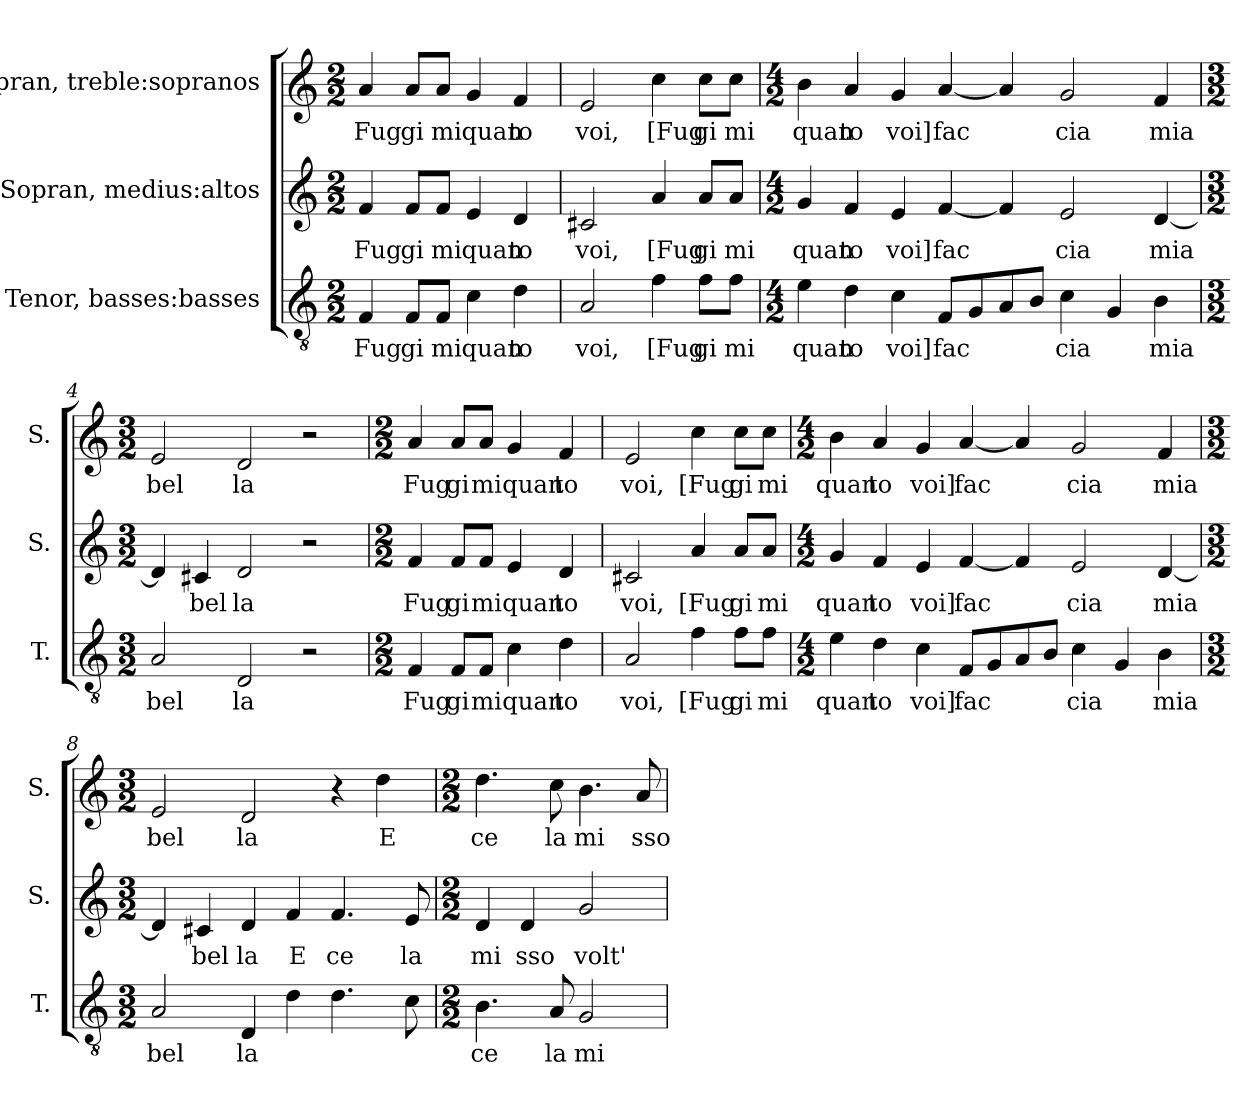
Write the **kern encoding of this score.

**kern	**text	**kern	**text	**kern	**text
*part3	*part3	*part2	*part2	*part1	*part1
*staff3	*staff3	*staff2	*staff2	*staff1	*staff1
*I"Tenor, basses:basses	*	*I"Sopran, medius:altos	*	*I"Sopran, treble:sopranos	*
*I'T.	*	*I'S.	*	*I'S.	*
*clefGv2	*	*clefG2	*	*clefG2	*
*k[]	*	*k[]	*	*k[]	*
*M2/2	*	*M2/2	*	*M2/2	*
*MM192	*	*MM192	*	*MM192	*
=1	=1	=1	=1	=1	=1
!	!LO:LY:b	!	!LO:LY:b	!	!LO:LY:b
4F/	Fug	4f/	Fug	4a/	Fug
!	!LO:LY:b	!	!LO:LY:b	!	!LO:LY:b
8F/L	gi	8f/L	gi	8a/L	gi
!	!LO:LY:b	!	!LO:LY:b	!	!LO:LY:b
8F/J	mi	8f/J	mi	8a/J	mi
!	!LO:LY:b	!	!LO:LY:b	!	!LO:LY:b
4c\	quan	4e/	quan	4g/	quan
!	!LO:LY:b	!	!LO:LY:b	!	!LO:LY:b
4d\	to	4d/	to	4f/	to
=2	=2	=2	=2	=2	=2
!	!LO:LY:b	!	!LO:LY:b	!	!LO:LY:b
2A/	voi,	2c#X/	voi,	2e/	voi,
!	!LO:LY:b	!	!LO:LY:b	!	!LO:LY:b
4f\	[Fug	4a/	[Fug	4cc\	[Fug
!	!LO:LY:b	!	!LO:LY:b	!	!LO:LY:b
8f\L	gi	8a/L	gi	8cc\L	gi
!	!LO:LY:b	!	!LO:LY:b	!	!LO:LY:b
8f\J	mi	8a/J	mi	8cc\J	mi
=3	=3	=3	=3	=3	=3
*M4/2	*	*M4/2	*	*M4/2	*
!	!LO:LY:b	!	!LO:LY:b	!	!LO:LY:b
4e\	quan	4g/	quan	4b\	quan
!	!LO:LY:b	!	!LO:LY:b	!	!LO:LY:b
4d\	to	4f/	to	4a/	to
!	!LO:LY:b	!	!LO:LY:b	!	!LO:LY:b
4c\	voi]	4e/	voi]	4g/	voi]
!	!LO:LY:b	!	!LO:LY:b	!	!LO:LY:b
8F/L	fac	[4f/	fac	[4a/	fac
8G/	.	.	.	.	.
8A/	.	4f/]	.	4a/]	.
8B/J	.	.	.	.	.
!	!LO:LY:b	!	!LO:LY:b	!	!LO:LY:b
4c\	cia	2e/	cia	2g/	cia
4G/	.	.	.	.	.
!	!LO:LY:b	!	!LO:LY:b	!	!LO:LY:b
4B\	mia	[4d/	mia	4f/	mia
!!LO:LB:g=z
=4	=4	=4	=4	=4	=4
*M3/2	*	*M3/2	*	*M3/2	*
!	!LO:LY:b	!	!	!	!LO:LY:b
2A/	bel	4d/]	.	2e/	bel
!	!	!	!LO:LY:b	!	!
.	.	4c#X/	bel	.	.
!	!LO:LY:b	!	!LO:LY:b	!	!LO:LY:b
2D/	la	2d/	la	2d/	la
2r	.	2r	.	2r	.
=5	=5	=5	=5	=5	=5
*M2/2	*	*M2/2	*	*M2/2	*
!	!LO:LY:b	!	!LO:LY:b	!	!LO:LY:b
4F/	Fug	4f/	Fug	4a/	Fug
!	!LO:LY:b	!	!LO:LY:b	!	!LO:LY:b
8F/L	gi	8f/L	gi	8a/L	gi
!	!LO:LY:b	!	!LO:LY:b	!	!LO:LY:b
8F/J	mi	8f/J	mi	8a/J	mi
!	!LO:LY:b	!	!LO:LY:b	!	!LO:LY:b
4c\	quan	4e/	quan	4g/	quan
!	!LO:LY:b	!	!LO:LY:b	!	!LO:LY:b
4d\	to	4d/	to	4f/	to
=6	=6	=6	=6	=6	=6
!	!LO:LY:b	!	!LO:LY:b	!	!LO:LY:b
2A/	voi,	2c#X/	voi,	2e/	voi,
!	!LO:LY:b	!	!LO:LY:b	!	!LO:LY:b
4f\	[Fug	4a/	[Fug	4cc\	[Fug
!	!LO:LY:b	!	!LO:LY:b	!	!LO:LY:b
8f\L	gi	8a/L	gi	8cc\L	gi
!	!LO:LY:b	!	!LO:LY:b	!	!LO:LY:b
8f\J	mi	8a/J	mi	8cc\J	mi
=7	=7	=7	=7	=7	=7
*M4/2	*	*M4/2	*	*M4/2	*
!	!LO:LY:b	!	!LO:LY:b	!	!LO:LY:b
4e\	quan	4g/	quan	4b\	quan
!	!LO:LY:b	!	!LO:LY:b	!	!LO:LY:b
4d\	to	4f/	to	4a/	to
!	!LO:LY:b	!	!LO:LY:b	!	!LO:LY:b
4c\	voi]	4e/	voi]	4g/	voi]
!	!LO:LY:b	!	!LO:LY:b	!	!LO:LY:b
8F/L	fac	[4f/	fac	[4a/	fac
8G/	.	.	.	.	.
8A/	.	4f/]	.	4a/]	.
8B/J	.	.	.	.	.
!	!LO:LY:b	!	!LO:LY:b	!	!LO:LY:b
4c\	cia	2e/	cia	2g/	cia
4G/	.	.	.	.	.
!	!LO:LY:b	!	!LO:LY:b	!	!LO:LY:b
4B\	mia	[4d/	mia	4f/	mia
!!LO:LB:g=z
=8	=8	=8	=8	=8	=8
*M3/2	*	*M3/2	*	*M3/2	*
!	!LO:LY:b	!	!	!	!LO:LY:b
2A/	bel	4d/]	.	2e/	bel
!	!	!	!LO:LY:b	!	!
.	.	4c#X/	bel	.	.
!	!LO:LY:b	!	!LO:LY:b	!	!LO:LY:b
4D/	la	4d/	la	2d/	la
!	!	!	!LO:LY:b	!	!
4d\	.	4f/	E	.	.
!	!	!	!LO:LY:b	!	!
4.d\	.	4.f/	ce	4r	.
!	!	!	!	!	!LO:LY:b
.	.	.	.	4dd\	E
!	!	!	!LO:LY:b	!	!
8c\	.	8e/	la	.	.
=9	=9	=9	=9	=9	=9
*M2/2	*	*M2/2	*	*M2/2	*
!	!LO:LY:b	!	!LO:LY:b	!	!LO:LY:b
4.B\	ce	4d/	mi	4.dd\	ce
!	!	!	!LO:LY:b	!	!
.	.	4d/	sso	.	.
!	!LO:LY:b	!	!	!	!LO:LY:b
8A/	la	.	.	8cc\	la
!	!LO:LY:b	!	!LO:LY:b	!	!LO:LY:b
2G/	mi	2g/	volt'	4.b\	mi
!	!	!	!	!	!LO:LY:b
.	.	.	.	8a/	sso
=	=	=	=	=	=
*-	*-	*-	*-	*-	*-
